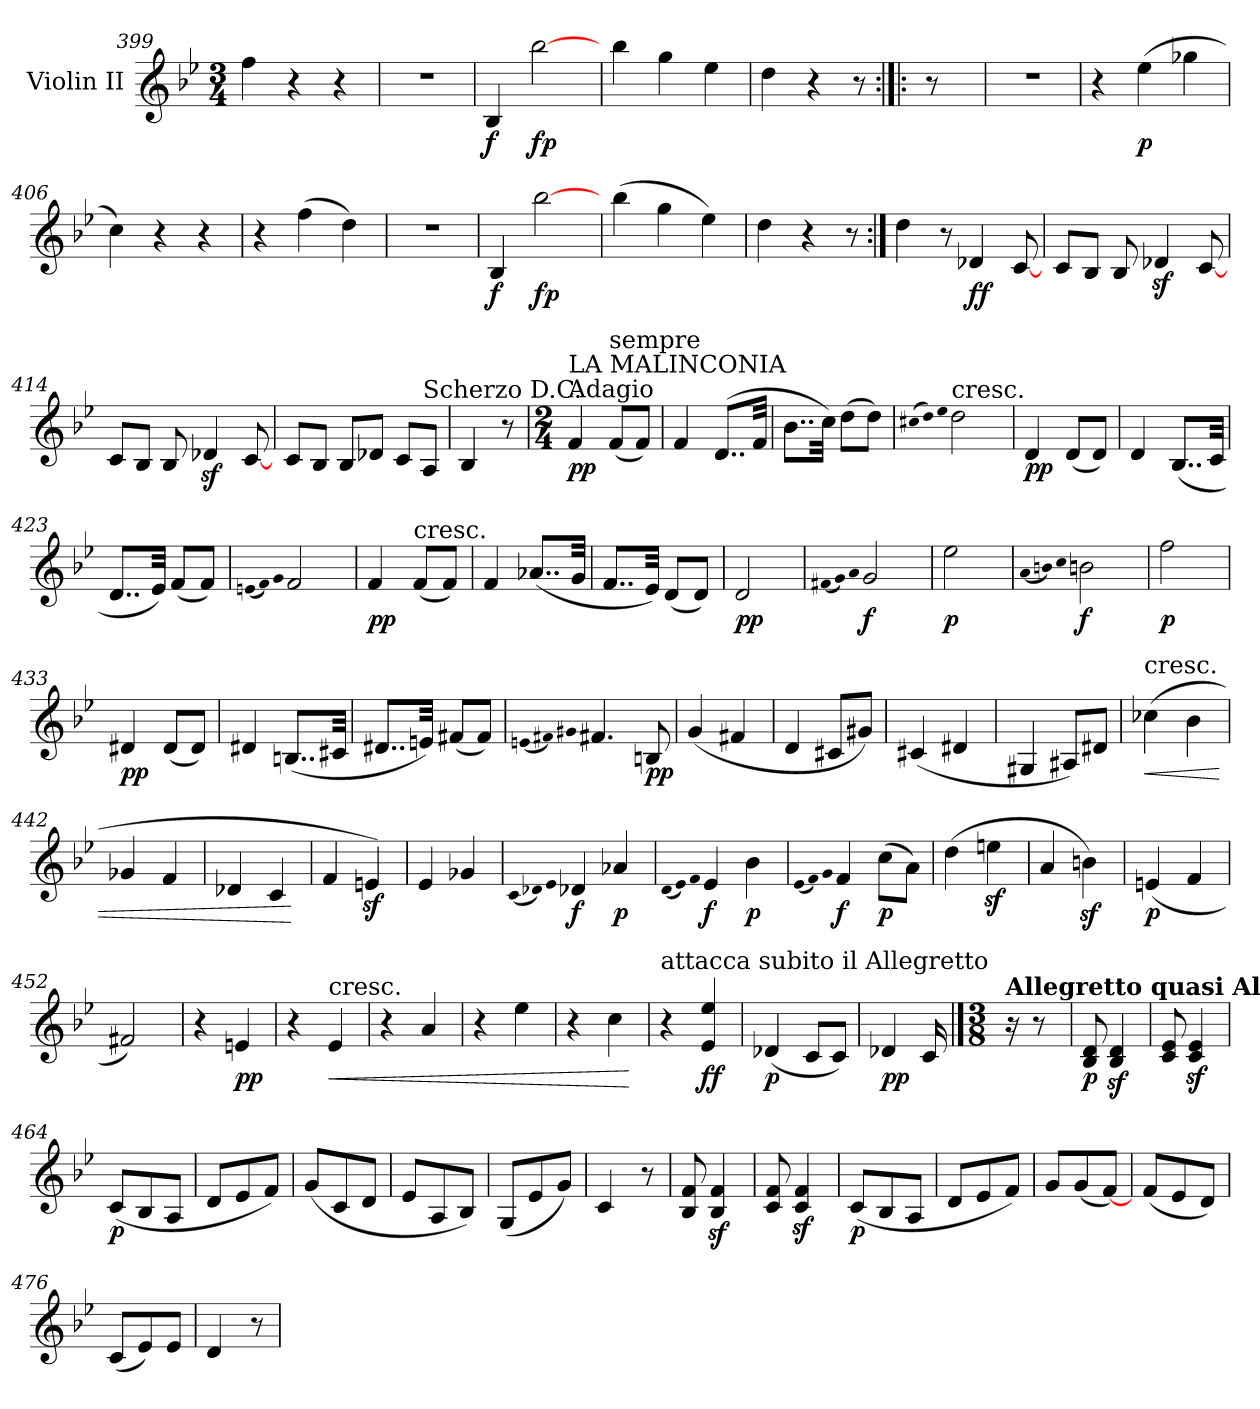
**kern	**dynam
*part1	*part1
*staff1	*staff1
*I"Violin II	*
*I'Vln	*
*clefG2	*
*k[b-e-]	*
*B-:	*
*M3/4	*
=399	=399
4ff	.
4r	.
4r	.
=400	=400
2.r	.
=401	=401
4B-	f
[2bb-	fp
=402	=402
4bb-	.
4gg	.
4ee-	.
=403	=403
4dd	.
4r	.
8r	.
=:|!|:	=:|!|:
8r	.
=404	=404
2.r	.
=405	=405
4r	.
(4ee-	p
4gg-X	.
=406	=406
4cc)	.
4r	.
4r	.
=407	=407
4r	.
(4ff	.
4dd)	.
=408	=408
2.r	.
=409	=409
4B-	f
[2bb-	fp
=410	=410
(4bb-	.
4gg	.
4ee-)	.
=411	=411
4dd	.
4r	.
8r	.
=412:|!	=412:|!
4dd	.
8r	.
4d-X	ff
[8c	.
=413	=413
8c/L	.
8B-/J	.
8B-	.
4d-Xz	.
[8c	.
=414	=414
8c/L	.
8B-/J	.
8B-	.
4d-Xz	.
[8c	.
=415	=415
8c/L	.
8B-/J	.
8B-/L	.
8d-X/J	.
8c/L	.
!LO:TX:a:t=Scherzo D.C.	!
8A/J	.
=416	=416
4B-	.
8r	.
=417	=417
*M2/4	*
!LO:TX:a:t=Adagio	!
!LO:TX:a:t=LA MALINCONIA	!
4f	pp
!LO:TX:a:t=sempre	!
(8f/L	.
8f/J)	.
=418	=418
4f	.
(8..d/L	.
32f/Jkk	.
=419	=419
8..b-\L	.
32cc\Jkk)	.
(8dd\L	.
8dd\J)	.
=420	=420
(qqcc#X	.
qqdd)	.
qqee-	.
!LO:TX:t=cresc.	!
2dd	.
=421	=421
4d	pp
(8d/L	.
8d/J)	.
=422	=422
4d	.
(8..B-/L	.
32c/Jkk	.
=423	=423
8..d/L	.
32e-/Jkk)	.
(8f/L	.
8f/J)	.
=424	=424
(qqen	.
qqf)	.
qqg	.
2f	.
=425	=425
4f	pp
!LO:TX:a:t=cresc.	!
(8f/L	.
8f/J)	.
=426	=426
4f	.
(8..a-X/L	.
32g/Jkk	.
=427	=427
8..f/L	.
32e-/Jkk)	.
(8d/L	.
8d/J)	.
=428	=428
2d	pp
=429	=429
(qqf#X	.
qqg)	.
qqa	.
2g	f
=430	=430
2ee-	p
=431	=431
(qqa	.
qqbn)	.
qqcc	.
2bn	f
=432	=432
2ff	p
=433	=433
4d#X	pp
(8d#/L	.
8d#/J)	.
=434	=434
4d#X	.
(8..Bn/L	.
32c#X/Jkk	.
=435	=435
8..d#X/L	.
32en/Jkk)	.
(8f#X/L	.
8f#/J)	.
=436	=436
(qqen	.
qqf#X)	.
qqg#X	.
4.f#X	.
8Bn	pp
=437	=437
(4g	.
4f#X	.
=438	=438
4d	.
8c#X/L	.
8g#X/J)	.
=439	=439
(4c#X	.
4d#X	.
=440	=440
4G#X	.
8A#X/L)	.
8d#X/J	.
=441	=441
!LO:TX:a:t=cresc.	!
!	!LO:HP:b
(4cc-X	<
4b-	.
=442	=442
4g-X	.
4f	.
=443	=443
4d-X	.
4c	.
.	[
=444	=444
4f	.
4enz)	.
=445	=445
4e-	.
4g-X	.
=446	=446
(qqc	.
qqd-X)	.
qqe-	.
4d-X	f
4a-X	p
=447	=447
(qqd	.
qqe-)	.
qqf	.
4e-	f
4b-	p
=448	=448
(qqe-	.
qqf)	.
qqg	.
4f	f
(8cc\L	p
8a\J)	.
=449	=449
(4dd	.
4eenz	.
=450	=450
4a	.
4bnz)	.
=451	=451
(4en	p
4f	.
=452	=452
2f#X)	.
=453	=453
4r	.
4en	pp
=454	=454
4r	.
!LO:TX:a:t=cresc.	!
!	!LO:HP:b
4e-	<
=455	=455
4r	.
4a	.
=456	=456
4r	.
4ee-	.
=457	=457
4r	.
4cc	.
.	[
=458	=458
!LO:TX:a:t=attacca subito il Allegretto	!
4r	.
4e- 4ee-	ff
=459	=459
(4d-X	p
8c/L	.
8c/J)	.
=460	=460
4d-X	pp
16c	.
==461	==461
*M3/8	*
!LO:TX:a:B:t=Allegretto quasi Allegro	!
16r	.
8r	.
=462	=462
8B- 8d	p
4B-z 4dz	.
=463	=463
8c 8e-	.
4cz 4e-z	.
=464	=464
(8c/L	p
8B-/	.
8A/J	.
=465	=465
8d/L	.
8e-/	.
8f/J)	.
=466	=466
(8g/L	.
8c/	.
8d/J	.
=467	=467
8e-/L	.
8A/	.
8B-/J)	.
=468	=468
(8G/L	.
8e-/	.
8g/J)	.
=469	=469
4c	.
8r	.
=470	=470
8B- 8f	.
4B-z 4fz	.
=471	=471
8c 8f	.
4cz 4fz	.
=472	=472
(8c/L	p
8B-/	.
8A/J	.
=473	=473
8d/L	.
8e-/	.
8f/J)	.
=474	=474
8g/L	.
(8g/	.
[8f/J)	.
=475	=475
(8f/L	.
8e-/	.
8d/J)	.
=476	=476
(8c/L	.
8e-/)	.
8e-/J	.
=477	=477
4d	.
8r	.
=	=
*-	*-
